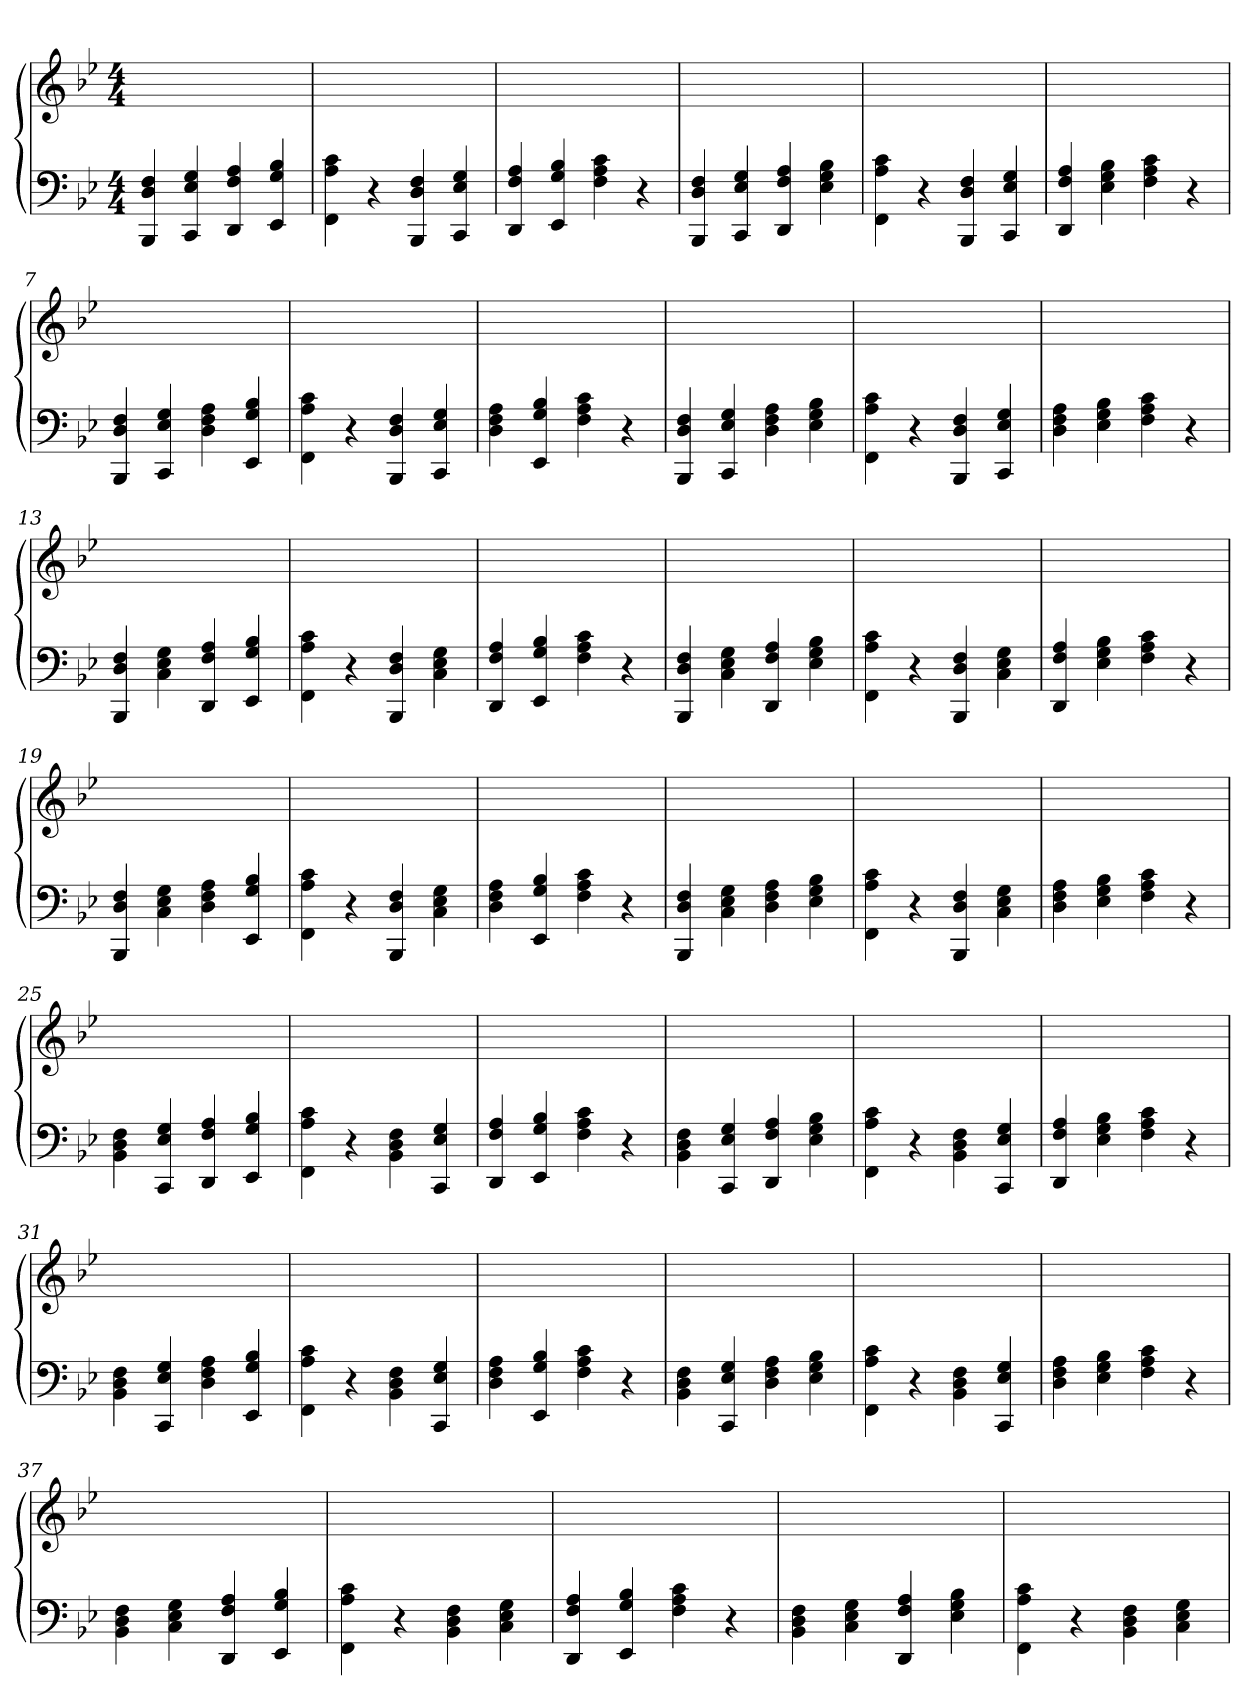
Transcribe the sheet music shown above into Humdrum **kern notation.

**kern	**kern
*part2	*part1
*staff2	*staff1
*clefF4	*clefG2
*k[b-e-]	*k[b-e-]
*B-:	*B-:
*M4/4	*M4/4
*MM60	*MM60
=1	=1
4BBB- 4D 4F	1ryy
4CC 4E- 4G	.
4DD 4F 4A	.
4EE- 4G 4B-	.
=2	=2
4FF 4A 4c	1ryy
4r	.
4BBB- 4D 4F	.
4CC 4E- 4G	.
=3	=3
4DD 4F 4A	1ryy
4EE- 4G 4B-	.
4F 4A 4c	.
4r	.
=4	=4
4BBB- 4D 4F	1ryy
4CC 4E- 4G	.
4DD 4F 4A	.
4E- 4G 4B-	.
=5	=5
4FF 4A 4c	1ryy
4r	.
4BBB- 4D 4F	.
4CC 4E- 4G	.
=6	=6
4DD 4F 4A	1ryy
4E- 4G 4B-	.
4F 4A 4c	.
4r	.
=7	=7
4BBB- 4D 4F	1ryy
4CC 4E- 4G	.
4D 4F 4A	.
4EE- 4G 4B-	.
=8	=8
4FF 4A 4c	1ryy
4r	.
4BBB- 4D 4F	.
4CC 4E- 4G	.
=9	=9
4D 4F 4A	1ryy
4EE- 4G 4B-	.
4F 4A 4c	.
4r	.
=10	=10
4BBB- 4D 4F	1ryy
4CC 4E- 4G	.
4D 4F 4A	.
4E- 4G 4B-	.
=11	=11
4FF 4A 4c	1ryy
4r	.
4BBB- 4D 4F	.
4CC 4E- 4G	.
=12	=12
4D 4F 4A	1ryy
4E- 4G 4B-	.
4F 4A 4c	.
4r	.
=13	=13
4BBB- 4D 4F	1ryy
4C 4E- 4G	.
4DD 4F 4A	.
4EE- 4G 4B-	.
=14	=14
4FF 4A 4c	1ryy
4r	.
4BBB- 4D 4F	.
4C 4E- 4G	.
=15	=15
4DD 4F 4A	1ryy
4EE- 4G 4B-	.
4F 4A 4c	.
4r	.
=16	=16
4BBB- 4D 4F	1ryy
4C 4E- 4G	.
4DD 4F 4A	.
4E- 4G 4B-	.
=17	=17
4FF 4A 4c	1ryy
4r	.
4BBB- 4D 4F	.
4C 4E- 4G	.
=18	=18
4DD 4F 4A	1ryy
4E- 4G 4B-	.
4F 4A 4c	.
4r	.
=19	=19
4BBB- 4D 4F	1ryy
4C 4E- 4G	.
4D 4F 4A	.
4EE- 4G 4B-	.
=20	=20
4FF 4A 4c	1ryy
4r	.
4BBB- 4D 4F	.
4C 4E- 4G	.
=21	=21
4D 4F 4A	1ryy
4EE- 4G 4B-	.
4F 4A 4c	.
4r	.
=22	=22
4BBB- 4D 4F	1ryy
4C 4E- 4G	.
4D 4F 4A	.
4E- 4G 4B-	.
=23	=23
4FF 4A 4c	1ryy
4r	.
4BBB- 4D 4F	.
4C 4E- 4G	.
=24	=24
4D 4F 4A	1ryy
4E- 4G 4B-	.
4F 4A 4c	.
4r	.
=25	=25
4BB- 4D 4F	1ryy
4CC 4E- 4G	.
4DD 4F 4A	.
4EE- 4G 4B-	.
=26	=26
4FF 4A 4c	1ryy
4r	.
4BB- 4D 4F	.
4CC 4E- 4G	.
=27	=27
4DD 4F 4A	1ryy
4EE- 4G 4B-	.
4F 4A 4c	.
4r	.
=28	=28
4BB- 4D 4F	1ryy
4CC 4E- 4G	.
4DD 4F 4A	.
4E- 4G 4B-	.
=29	=29
4FF 4A 4c	1ryy
4r	.
4BB- 4D 4F	.
4CC 4E- 4G	.
=30	=30
4DD 4F 4A	1ryy
4E- 4G 4B-	.
4F 4A 4c	.
4r	.
=31	=31
4BB- 4D 4F	1ryy
4CC 4E- 4G	.
4D 4F 4A	.
4EE- 4G 4B-	.
=32	=32
4FF 4A 4c	1ryy
4r	.
4BB- 4D 4F	.
4CC 4E- 4G	.
=33	=33
4D 4F 4A	1ryy
4EE- 4G 4B-	.
4F 4A 4c	.
4r	.
=34	=34
4BB- 4D 4F	1ryy
4CC 4E- 4G	.
4D 4F 4A	.
4E- 4G 4B-	.
=35	=35
4FF 4A 4c	1ryy
4r	.
4BB- 4D 4F	.
4CC 4E- 4G	.
=36	=36
4D 4F 4A	1ryy
4E- 4G 4B-	.
4F 4A 4c	.
4r	.
=37	=37
4BB- 4D 4F	1ryy
4C 4E- 4G	.
4DD 4F 4A	.
4EE- 4G 4B-	.
=38	=38
4FF 4A 4c	1ryy
4r	.
4BB- 4D 4F	.
4C 4E- 4G	.
=39	=39
4DD 4F 4A	1ryy
4EE- 4G 4B-	.
4F 4A 4c	.
4r	.
=40	=40
4BB- 4D 4F	1ryy
4C 4E- 4G	.
4DD 4F 4A	.
4E- 4G 4B-	.
=41	=41
4FF 4A 4c	1ryy
4r	.
4BB- 4D 4F	.
4C 4E- 4G	.
=	=
*-	*-
